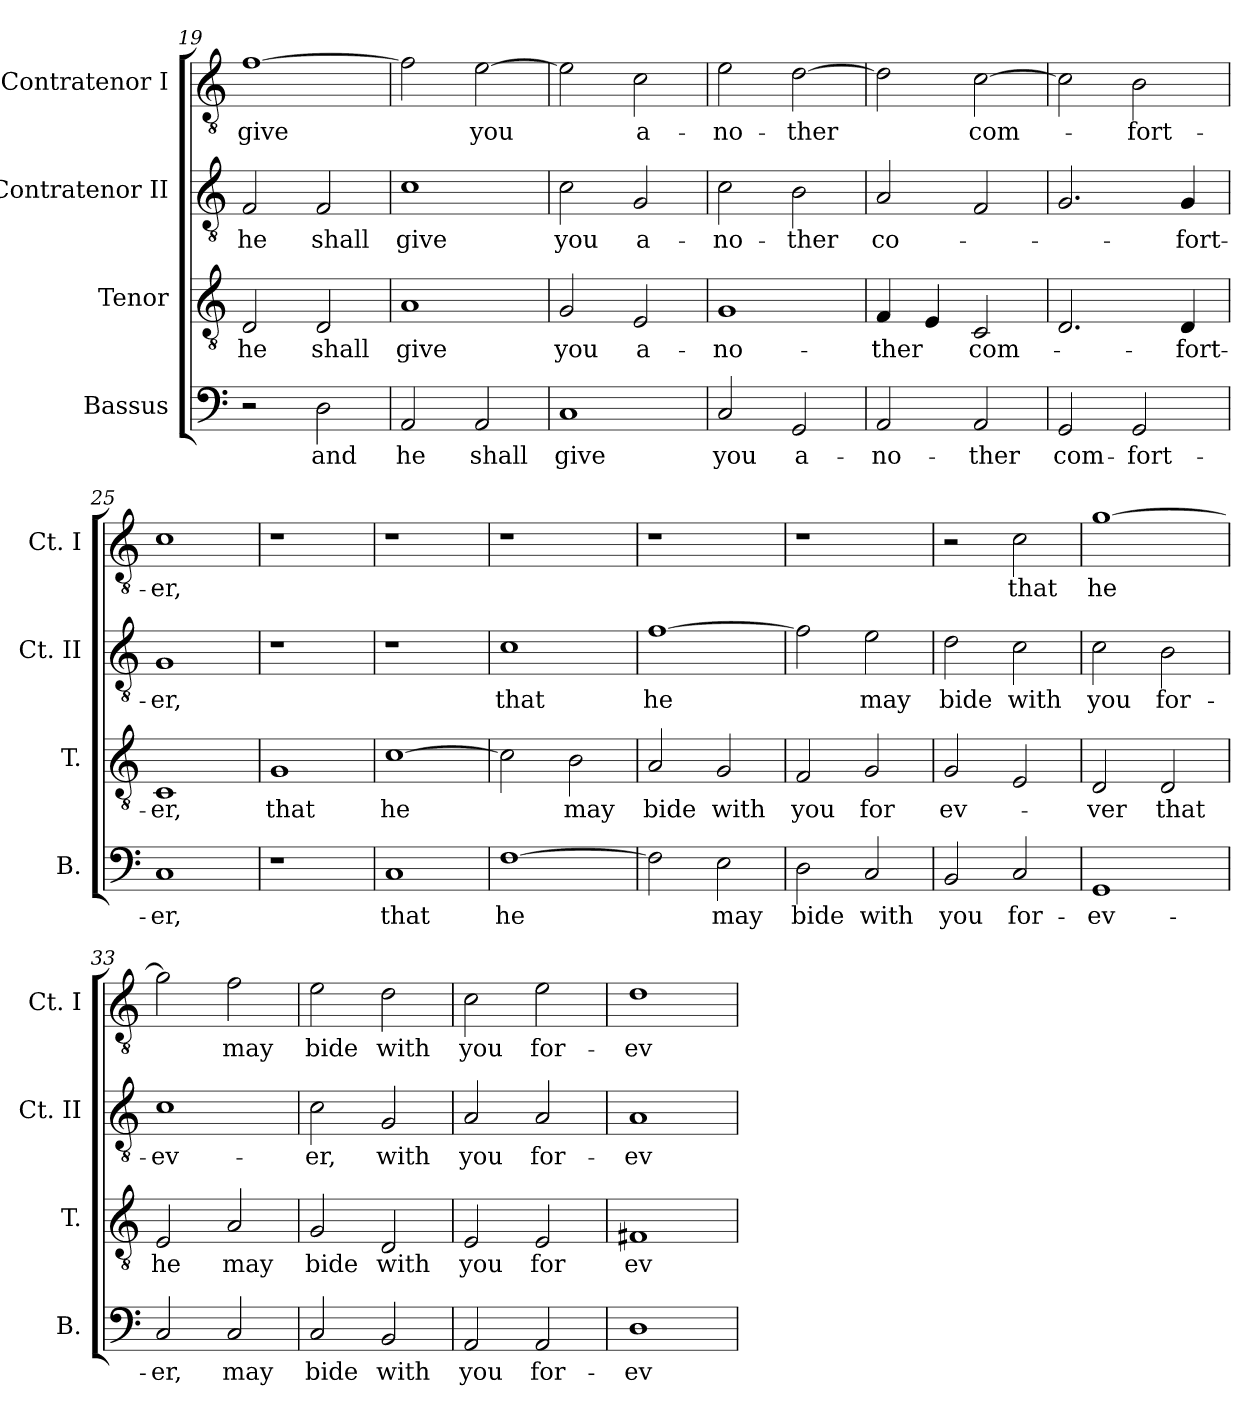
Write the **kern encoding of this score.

**kern	**text	**kern	**text	**kern	**text	**kern	**text
*part4	*part4	*part3	*part3	*part2	*part2	*part1	*part1
*staff4	*staff4	*staff3	*staff3	*staff2	*staff2	*staff1	*staff1
*I"Bassus	*	*I"Tenor	*	*I"Contratenor II	*	*I"Contratenor I	*
*I'B.	*	*I'T.	*	*I'Ct. II	*	*I'Ct. I	*
!!LO:LB:g=z
*clefF4	*	*clefGv2	*	*clefGv2	*	*clefGv2	*
*	*	*ITrd7c12	*	*ITrd7c12	*	*ITrd7c12	*
*k[]	*	*k[]	*	*k[]	*	*k[]	*
=19	=19	=19	=19	=19	=19	=19	=19
2r	.	2DD/	he	2FF/	he	[1F	give
2D\	and	2DD/	shall	2FF/	shall	.	.
=20	=20	=20	=20	=20	=20	=20	=20
2AA/	he	1AA	give	1C	give	2F\]	.
2AA/	shall	.	.	.	.	[2E\	you
=21	=21	=21	=21	=21	=21	=21	=21
1C	give	2GG/	you	2C\	you	2E\]	.
.	.	2EE/	a-	2GG/	a-	2C\	a-
=22	=22	=22	=22	=22	=22	=22	=22
2C/	you	1GG	-no-	2C\	-no-	2E\	-no-
2GG/	a-	.	.	2BB\	-ther	[2D\	-ther
=23	=23	=23	=23	=23	=23	=23	=23
2AA/	-no-	4FF/	-ther	2AA/	co-	2D\]	.
.	.	4EE/	.	.	.	.	.
2AA/	-ther	2CC/	com-	2FF/	.	[2C\	com-
=24	=24	=24	=24	=24	=24	=24	=24
2GG/	com-	2.DD/	.	2.GG/	.	2C\]	.
2GG/	-fort-	.	.	.	.	2BB\	-fort-
.	.	4DD/	-fort-	4GG/	-fort-	.	.
=25	=25	=25	=25	=25	=25	=25	=25
1C	-er,	1CC	-er,	1GG	-er,	1C	-er,
=26	=26	=26	=26	=26	=26	=26	=26
1r	.	1GG	that	1r	.	1r	.
=27	=27	=27	=27	=27	=27	=27	=27
1C	that	[1C	he	1r	.	1r	.
!!LO:PB:g=z
=28	=28	=28	=28	=28	=28	=28	=28
[1F	he	2C\]	.	1C	that	1r	.
.	.	2BB\	may	.	.	.	.
=29	=29	=29	=29	=29	=29	=29	=29
2F\]	.	2AA/	bide	[1F	he	1r	.
2E\	may	2GG/	with	.	.	.	.
=30	=30	=30	=30	=30	=30	=30	=30
2D\	bide	2FF/	you	2F\]	.	1r	.
2C/	with	2GG/	for	2E\	may	.	.
=31	=31	=31	=31	=31	=31	=31	=31
2BB/	you	2GG/	ev-	2D\	bide	2r	.
2C/	for-	2EE/	.	2C\	with	2C\	that
=32	=32	=32	=32	=32	=32	=32	=32
1GG	-ev-	2DD/	-ver	2C\	you	[1G	he
.	.	2DD/	that	2BB\	for-	.	.
=33	=33	=33	=33	=33	=33	=33	=33
2C/	-er,	2EE/	he	1C	-ev-	2G\]	.
2C/	may	2AA/	may	.	.	2F\	may
=34	=34	=34	=34	=34	=34	=34	=34
2C/	bide	2GG/	bide	2C\	-er,	2E\	bide
2BB/	with	2DD/	with	2GG/	with	2D\	with
=35	=35	=35	=35	=35	=35	=35	=35
2AA/	you	2EE/	you	2AA/	you	2C\	you
2AA/	for-	2EE/	for	2AA/	for-	2E\	for-
=36	=36	=36	=36	=36	=36	=36	=36
1D	-ev-	1FF#X	ev-	1AA	-ev-	1D	-ev-
=	=	=	=	=	=	=	=
*-	*-	*-	*-	*-	*-	*-	*-
